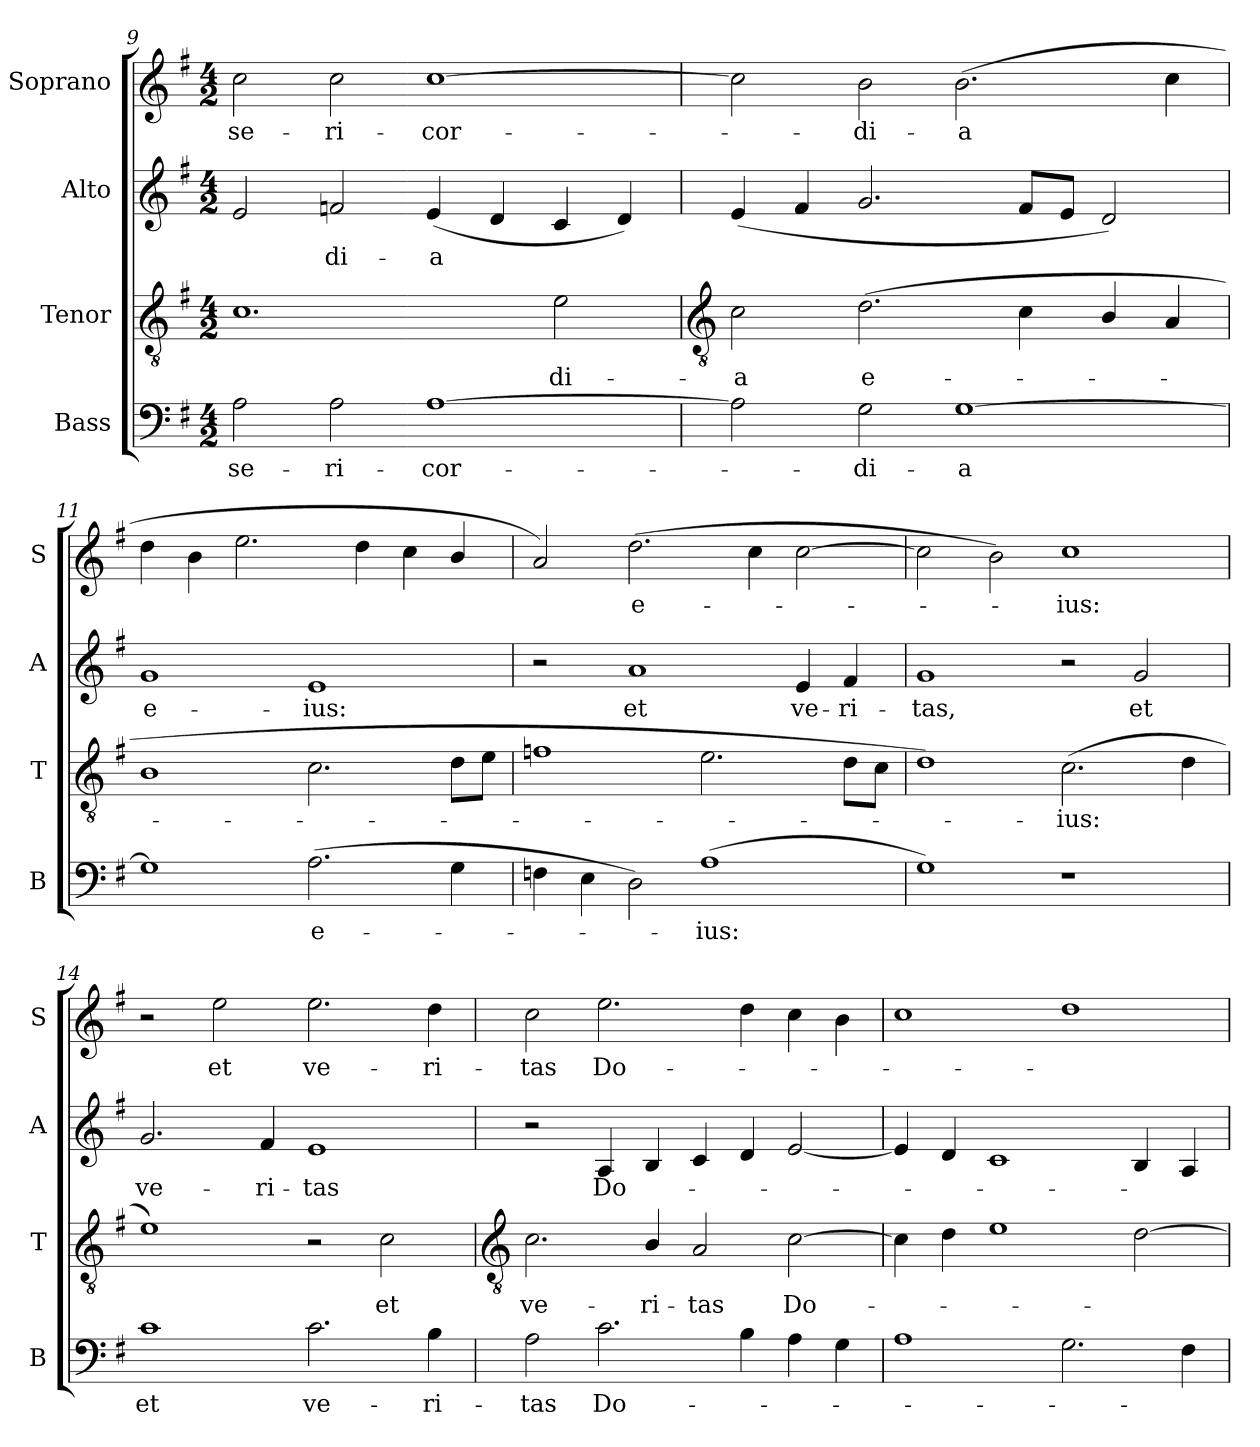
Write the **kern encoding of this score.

**kern	**text	**kern	**text	**kern	**text	**kern	**text
*part4	*part4	*part3	*part3	*part2	*part2	*part1	*part1
*staff4	*staff4	*staff3	*staff3	*staff2	*staff2	*staff1	*staff1
*I"Bass	*	*I"Tenor	*	*I"Alto	*	*I"Soprano	*
*I'B	*	*I'T	*	*I'A	*	*I'S	*
*clefF4	*	*clefGv2	*	*clefG2	*	*clefG2	*
*k[f#]	*	*k[f#]	*	*k[f#]	*	*k[f#]	*
*G:	*	*G:	*	*G:	*	*G:	*
*M4/2	*	*M4/2	*	*M4/2	*	*M4/2	*
=9	=9	=9	=9	=9	=9	=9	=9
!	!LO:LY:b	!	!	!	!	!	!LO:LY:b
2A	-se-	1.c	.	2e	.	2cc	-se-
!	!LO:LY:b	!	!	!	!LO:LY:b	!	!LO:LY:b
2A	-ri-	.	.	2fn	di-	2cc	-ri-
!	!LO:LY:b	!	!	!	!LO:LY:b	!	!LO:LY:b
[1A	-cor-	.	.	(<4e	-a	[1cc	-cor-
.	.	.	.	4d	.	.	.
!	!	!	!LO:LY:b	!	!	!	!
.	.	2e	di-	4c	.	.	.
.	.	.	.	4d)	.	.	.
!!LO:LB:g=z
=10	=10	=10	=10	=10	=10	=10	=10
*	*	*clefGv2	*	*	*	*	*
!	!	!	!LO:LY:b	!	!	!	!
2A]	.	2c	-a	(<4e	.	2cc]	.
.	.	.	.	4f#	.	.	.
!	!LO:LY:b	!	!LO:LY:b	!	!	!	!LO:LY:b
2G	di-	(>2.d	e-	2.g	.	2b	di-
!	!LO:LY:b	!	!	!	!	!	!LO:LY:b
[1G	-a	.	.	.	.	(<2.b	-a
.	.	4c	.	8f#L	.	.	.
.	.	.	.	8eJ	.	.	.
.	.	4B/	.	2d)	.	.	.
.	.	4A	.	.	.	4cc	.
=11	=11	=11	=11	=11	=11	=11	=11
!	!	!	!	!	!LO:LY:b	!	!
1G]	.	1B	.	1g	e-	4dd	.
.	.	.	.	.	.	4b	.
.	.	.	.	.	.	2.ee	.
!	!LO:LY:b	!	!	!	!LO:LY:b	!	!
(>2.A	e-	2.c	.	1e	-ius:	.	.
.	.	.	.	.	.	4dd	.
.	.	.	.	.	.	4cc	.
4G	.	8dL	.	.	.	4b/	.
.	.	8eJ	.	.	.	.	.
=12	=12	=12	=12	=12	=12	=12	=12
4Fn	.	1fn	.	2r	.	2a)	.
4E	.	.	.	.	.	.	.
!	!	!	!	!	!LO:LY:b	!	!LO:LY:b
2D)	.	.	.	1a	et	(>2.dd	e-
!	!LO:LY:b	!	!	!	!	!	!
(>1A	ius:	2.e	.	.	.	.	.
.	.	.	.	.	.	4cc	.
!	!	!	!	!	!LO:LY:b	!	!
.	.	.	.	4e	ve-	[2cc	.
!	!	!	!	!	!LO:LY:b	!	!
.	.	8dL	.	4f#	-ri-	.	.
.	.	8cJ	.	.	.	.	.
=13	=13	=13	=13	=13	=13	=13	=13
!	!	!	!	!	!LO:LY:b	!	!
1G)	.	1d)	.	1g	-tas,	2cc]	.
.	.	.	.	.	.	2b)	.
!	!	!	!LO:LY:b	!	!	!	!LO:LY:b
1r	.	(>2.c	ius:	2r	.	1cc	ius:
!	!	!	!	!	!LO:LY:b	!	!
.	.	.	.	2g	et	.	.
.	.	4d	.	.	.	.	.
=14	=14	=14	=14	=14	=14	=14	=14
!	!LO:LY:b	!	!	!	!LO:LY:b	!	!
1c	et	1e)	.	2.g	ve-	2r	.
!	!	!	!	!	!	!	!LO:LY:b
.	.	.	.	.	.	2ee	et
!	!	!	!	!	!LO:LY:b	!	!
.	.	.	.	4f#	-ri-	.	.
!	!LO:LY:b	!	!	!	!LO:LY:b	!	!LO:LY:b
2.c	ve-	2r	.	1e	-tas	2.ee	ve-
!	!	!	!LO:LY:b	!	!	!	!
.	.	2c	et	.	.	.	.
!	!LO:LY:b	!	!	!	!	!	!LO:LY:b
4B	-ri-	.	.	.	.	4dd	-ri-
!!LO:LB:g=z
=15	=15	=15	=15	=15	=15	=15	=15
*	*	*clefGv2	*	*	*	*	*
!	!LO:LY:b	!	!LO:LY:b	!	!	!	!LO:LY:b
2A	-tas	2.c	ve-	2r	.	2cc	-tas
!	!LO:LY:b	!	!	!	!LO:LY:b	!	!LO:LY:b
2.c	Do-	.	.	4A	Do-	2.ee	Do-
!	!	!	!LO:LY:b	!	!	!	!
.	.	4B/	-ri-	4B	.	.	.
!	!	!	!LO:LY:b	!	!	!	!
.	.	2A	-tas	4c	.	.	.
4B	.	.	.	4d	.	4dd	.
!	!	!	!LO:LY:b	!	!	!	!
4A	.	[2c	Do-	[2e	.	4cc	.
4G	.	.	.	.	.	4b	.
=16	=16	=16	=16	=16	=16	=16	=16
1A	.	4c]	.	4e]	.	1cc	.
.	.	4d	.	4d	.	.	.
.	.	1e	.	1c	.	.	.
2.G	.	.	.	.	.	1dd	.
.	.	[2d	.	4B	.	.	.
4F#	.	.	.	4A	.	.	.
=	=	=	=	=	=	=	=
*-	*-	*-	*-	*-	*-	*-	*-
